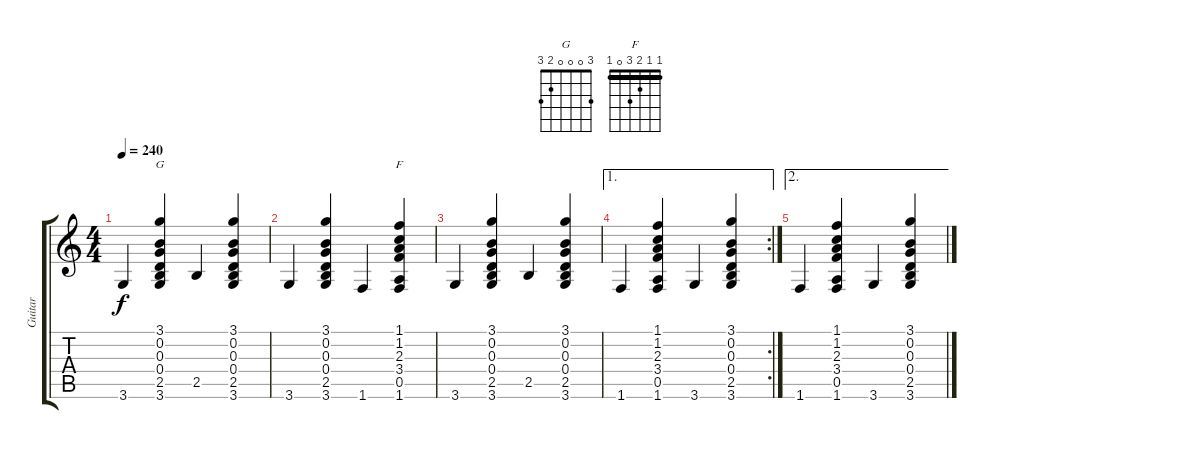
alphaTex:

\track ("Guitar" "Guitar") {instrument acousticguitarsteel}
\staff {score tabs}
\tuning (E4 B3 G3 D3 A2 E2) {hide}
\chord ("G" 3 0 0 0 2 3)
\chord ("F" 1 1 2 3 0 1) {barre 1}
\ts (4 4)
\tempo 240
\clef g2
\ks c
3.6.4{dy f} (3.1 0.2 0.3 0.4 2.5 3.6).4{ch "G"} 2.5.4 (3.1 0.2 0.3 0.4 2.5 3.6).4 |
3.6.4 (3.1 0.2 0.3 0.4 2.5 3.6).4 1.6.4 (1.1 1.2 2.3 3.4 0.5 1.6).4{ch "F"} |
3.6.4 (3.1 0.2 0.3 0.4 2.5 3.6).4 2.5.4 (3.1 0.2 0.3 0.4 2.5 3.6).4 |
\ae 1
\rc 2
1.6.4 (1.1 1.2 2.3 3.4 0.5 1.6).4 3.6.4 (3.1 0.2 0.3 0.4 2.5 3.6).4 |
\ae 2
1.6.4 (1.1 1.2 2.3 3.4 0.5 1.6).4 3.6.4 (3.1 0.2 0.3 0.4 2.5 3.6).4
